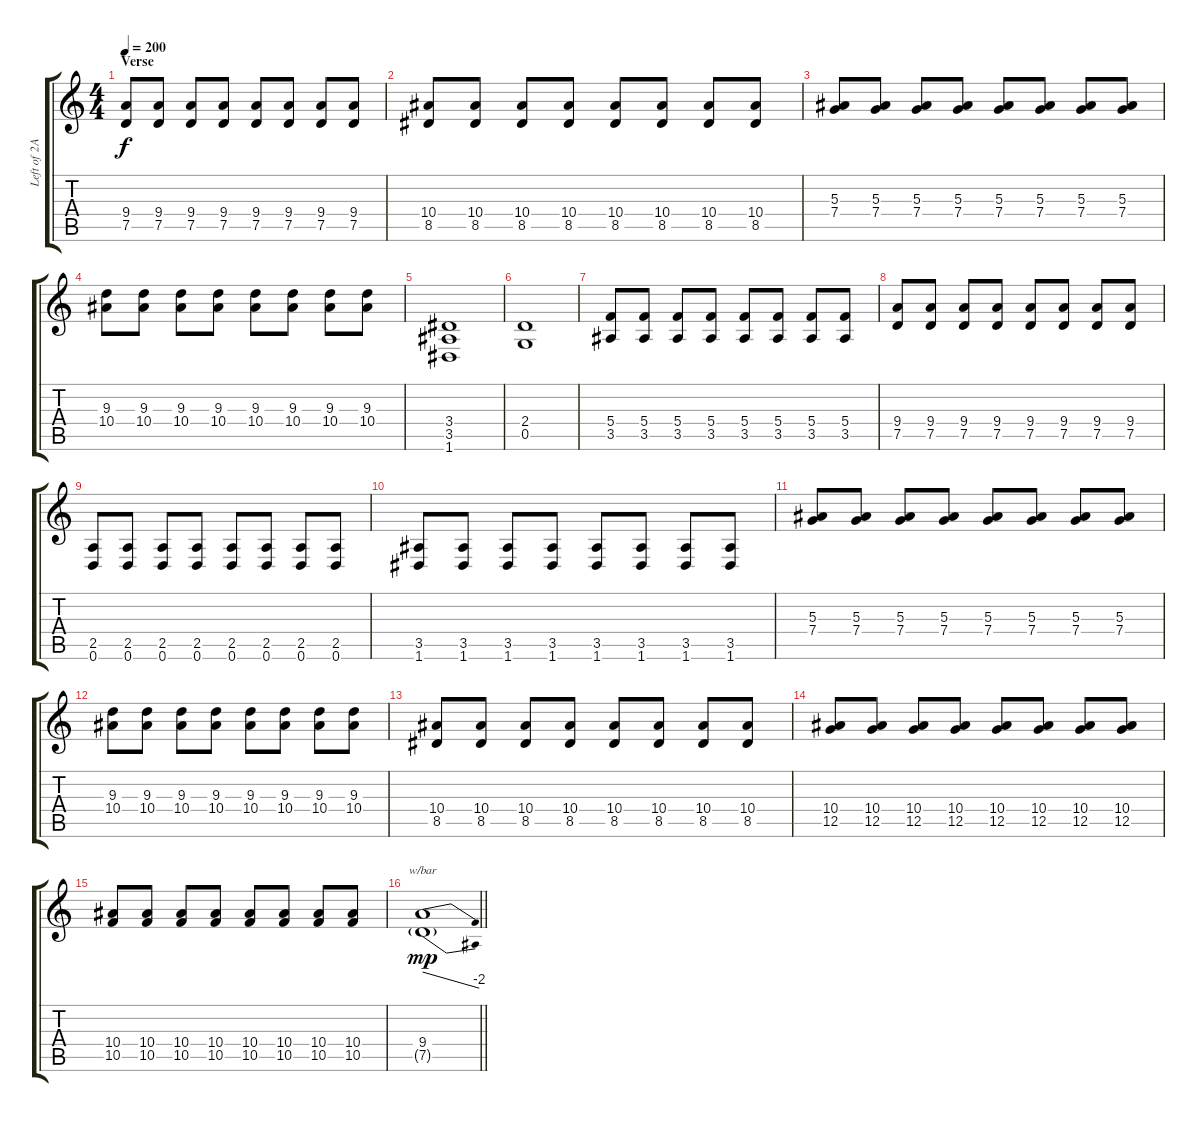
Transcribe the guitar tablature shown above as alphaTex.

\track ("Left of 2A" "Left of 2A") {solo instrument distortionguitar}
\staff {score tabs}
\tuning (D4 A3 F3 C3 G2 D2) {hide}
\ts (4 4)
\section ("" "Verse")
\tempo 200
\clef g2
\ks c
(9.4 7.5).8{dy f} (9.4 7.5).8 (9.4 7.5).8 (9.4 7.5).8 (9.4 7.5).8 (9.4 7.5).8 (9.4 7.5).8 (9.4 7.5).8 |
(10.4 8.5).8 (10.4 8.5).8 (10.4 8.5).8 (10.4 8.5).8 (10.4 8.5).8 (10.4 8.5).8 (10.4 8.5).8 (10.4 8.5).8 |
(5.3 7.4).8 (5.3 7.4).8 (5.3 7.4).8 (5.3 7.4).8 (5.3 7.4).8 (5.3 7.4).8 (5.3 7.4).8 (5.3 7.4).8 |
(9.3 10.4).8 (9.3 10.4).8 (9.3 10.4).8 (9.3 10.4).8 (9.3 10.4).8 (9.3 10.4).8 (9.3 10.4).8 (9.3 10.4).8 |
(3.4 3.5 1.6).1 |
(2.4 0.5).1 |
(5.4 3.5).8 (5.4 3.5).8 (5.4 3.5).8 (5.4 3.5).8 (5.4 3.5).8 (5.4 3.5).8 (5.4 3.5).8 (5.4 3.5).8 |
(9.4 7.5).8 (9.4 7.5).8 (9.4 7.5).8 (9.4 7.5).8 (9.4 7.5).8 (9.4 7.5).8 (9.4 7.5).8 (9.4 7.5).8 |
(2.5 0.6).8 (2.5 0.6).8 (2.5 0.6).8 (2.5 0.6).8 (2.5 0.6).8 (2.5 0.6).8 (2.5 0.6).8 (2.5 0.6).8 |
(3.5 1.6).8 (3.5 1.6).8 (3.5 1.6).8 (3.5 1.6).8 (3.5 1.6).8 (3.5 1.6).8 (3.5 1.6).8 (3.5 1.6).8 |
(5.3 7.4).8 (5.3 7.4).8 (5.3 7.4).8 (5.3 7.4).8 (5.3 7.4).8 (5.3 7.4).8 (5.3 7.4).8 (5.3 7.4).8 |
(9.3 10.4).8 (9.3 10.4).8 (9.3 10.4).8 (9.3 10.4).8 (9.3 10.4).8 (9.3 10.4).8 (9.3 10.4).8 (9.3 10.4).8 |
(10.4 8.5).8 (10.4 8.5).8 (10.4 8.5).8 (10.4 8.5).8 (10.4 8.5).8 (10.4 8.5).8 (10.4 8.5).8 (10.4 8.5).8 |
(10.4 12.5).8 (10.4 12.5).8 (10.4 12.5).8 (10.4 12.5).8 (10.4 12.5).8 (10.4 12.5).8 (10.4 12.5).8 (10.4 12.5).8 |
(10.4 10.5).8 (10.4 10.5).8 (10.4 10.5).8 (10.4 10.5).8 (10.4 10.5).8 (10.4 10.5).8 (10.4 10.5).8 (10.4 10.5).8 |
\barLineRight lightlight
(9.4 7.5{g}).1{tbe (dive default 0 0 60 -8) dy mp}
